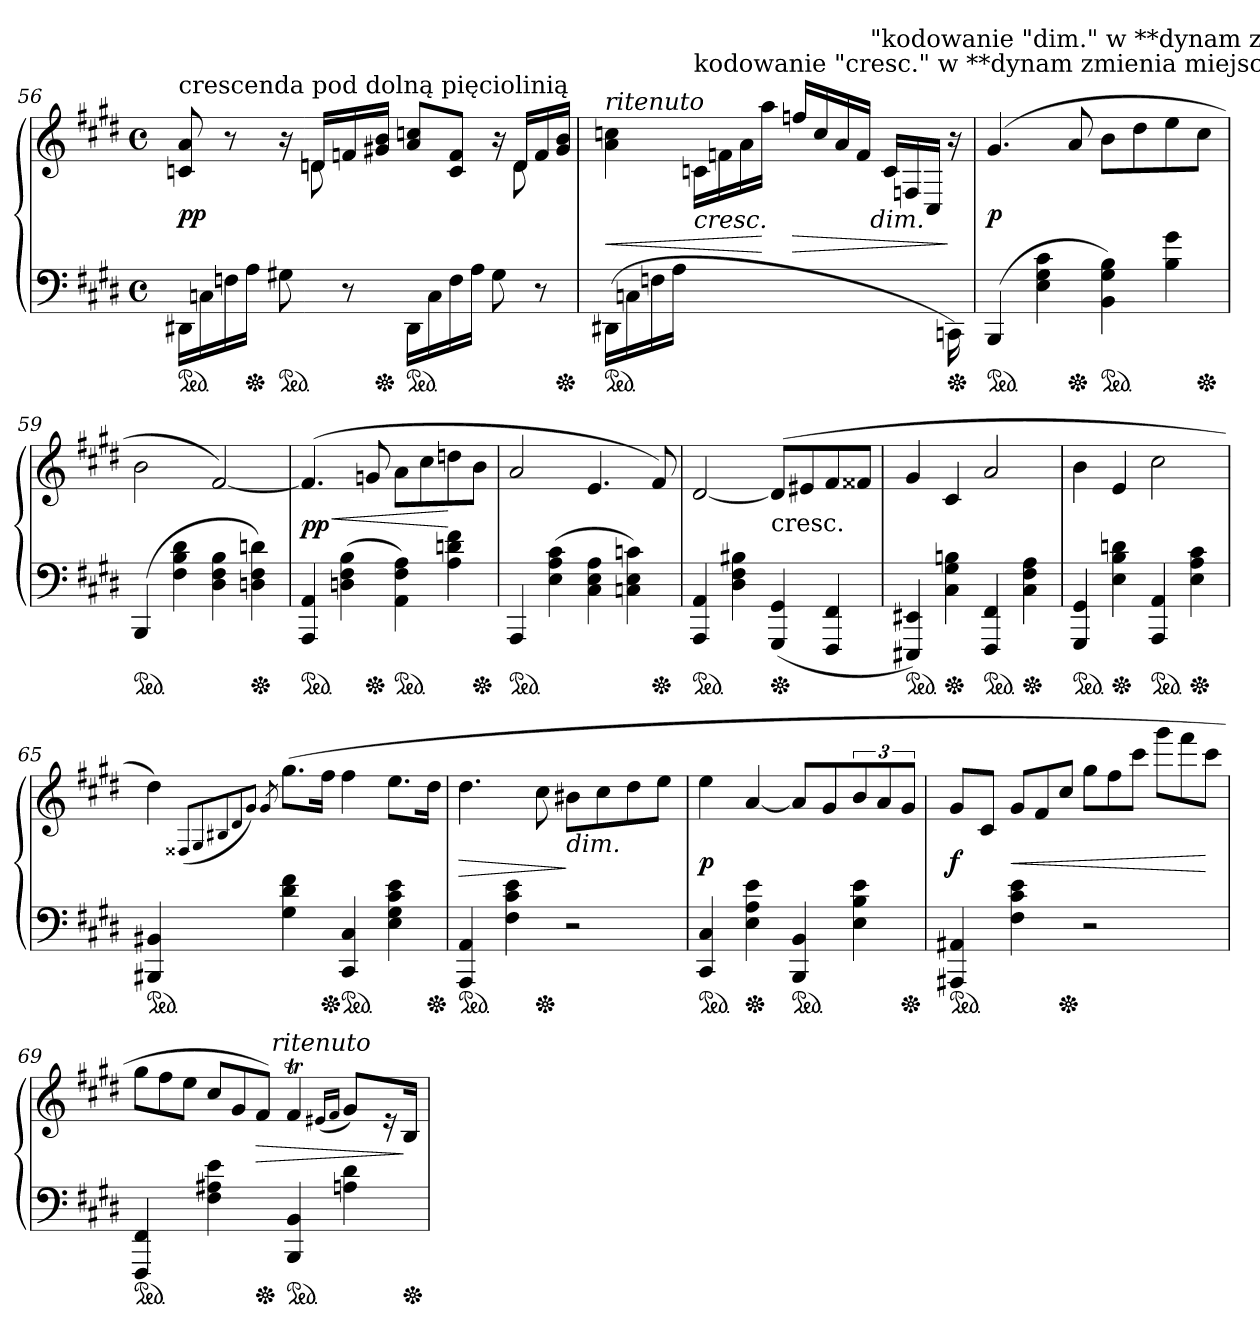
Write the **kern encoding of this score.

**kern	**kern	**dynam
*part1	*part1	*part1
*staff2	*staff1	*staff1/2
*clefF4	*clefG2	*
*k[f#c#g#d#]	*k[f#c#g#d#]	*
*M4/4	*M4/4	*
*met(c)	*met(c)	*
=56	=56	=56
*	*^	*
!	!LO:TX:a:t=crescenda pod dolną pięciolinią	!	!
*ped	*	*	*
16DD#X\LL	8cn 8a	4rAyy	pp
16Cn	.	.	.
16Fn	8r	.	.
!LO:TX:b:t=łuk kończy się na 8f 8c w prawej ręce	!	!	!
*Xped	*	*	*
16AJJ	.	.	.
*ped	*	*	*
8G#X	16r	16rAyy	.
.	16dnLL	8dn	.
8r	16fn	.	.
*Xped	*	*	*
.	16g#X 16bJJ	16rcyy	.
!LO:TX:b:t=łuk do 4a 4cc w t. 57 (prawa ręka)	!	!	!
*ped	*	*	*
16DD#\LL	8a 8ccnL	4rcyy	.
16C	.	.	.
16F	8c 8fJ	.	.
16AJJ	.	.	.
8G#	16r	16rcyy	.
.	16dLL	8d	.
8r	16f	.	.
*Xped	*	*	*
.	16g# 16bJJ	16rcyy	.
=57	=57	=57	=57
!	!LO:TX:a:i:t=ritenuto	!	!
!LO:TX:b:t=łuk obejmuje także partię prawej ręki	!	!	!
*ped	*	*	*
(>16DD#X\LL	4a 4ccn	2ryy	<
16Cn	.	.	.
16Fn	.	.	.
16AJJ	.	.	.
!	!LO:TX:b:i:t=cresc.	!	!
!	!LO:TX:a:t=kodowanie "cresc." w **dynam zmienia miejsce graficznego oznaczenia	!	!
2rAyy	16cnLL	.	.
.	16fn	.	.
.	16a	.	.
.	16aaJJ	.	[
.	16ffn/LL	8..ryy	>
.	16cc	.	.
.	16a	.	.
.	16fJJ	.	.
!	!	!LO:TX:b:i:t=dim.	!
!	!	!LO:TX:a:t="kodowanie "dim." w **dynam zmienia miejsce graficznego oznaczenia	!
.	.	4ryy	.
8.ryy	16cLL	.	.
.	16Fn	.	.
.	16C#/JJ	.	.
*Xped	*	*	*
16CCn\)	16r	.	]
.	.	32ryy	.
=58	=58	=58	=58
!	!LO:TX:a:B:t=in tempo	!	!
*	*v	*v	*
*ped	*	*
(>4BBB	(>4.g#	p
4E 4G# 4c#	.	.
*Xped	*	*
.	8a	.
*ped	*	*
4BB 4G# 4B)	8bL	.
.	8dd#	.
4B 4g#	8ee	.
*Xped	*	*
.	8cc#J	.
=59	=59	=59
*ped	*	*
(>4BBB	2b	.
4F# 4B 4d#	.	.
4D# 4F# 4B	[2f#)	.
*Xped	*	*
4Dn 4F# 4dn)	.	.
=60	=60	=60
*ped	*	*
4AAA 4AA	(>4.f#]	< pp
(>4Dn 4F# 4B	.	.
*Xped	*	*
.	8gn	.
*ped	*	*
4AA 4F# 4A)	8aL	.
.	8cc#	.
4A 4dn 4f#	8ddn	[
*Xped	*	*
.	8bJ	.
=61	=61	=61
*ped	*	*
4AAA	2a	.
(>4E 4A 4c#	.	.
4C# 4E 4A	4.e	.
4Cn 4E 4cn)	.	.
*Xped	*	*
.	8f#)	.
=62	=62	=62
*ped	*	*
4AAA 4AA	[2d#	.
4D# 4F# 4B#X	.	.
!	!LO:TX:c:t=cresc.	!
*Xped	*	*
(<4GGG# 4GG#	(>8d#L]	.
.	8e#X	.
4FFF# 4FF#	8f#	.
.	8f##XJ	.
=63	=63	=63
*ped	*	*
4EEE#X 4EE#X)	4g#	.
*Xped	*	*
4C# 4G# 4Bn	4c#	.
*ped	*	*
4FFF# 4FF#	2a	.
*Xped	*	*
4C# 4F# 4A	.	.
=64	=64	=64
*ped	*	*
4GGG# 4GG#	4b	.
*Xped	*	*
4E 4B 4dn	4e	.
*ped	*	*
4AAA 4AA	2cc#	.
*Xped	*	*
4E 4A 4c#	.	.
=65	=65	=65
*ped	*	*
4BBB#X 4BB#X	4dd#)	.
.	(<8qF##X/L	.
.	8qG#/	.
.	8qB#X/	.
.	8qd#/	.
.	8qg#/J)	.
.	8qg#/	.
4G# 4d# 4f#	(>8.gg#L	.
*Xped	*	*
.	16ff#Jk	.
*ped	*	*
4CC# 4C#	4ff#	.
4E 4G# 4c# 4e	8.eeL	.
*Xped	*	*
.	16dd#Jk	.
=66	=66	=66
*ped	*	*
4AAA 4AA	4.dd#	>
4F# 4c# 4e	.	.
*Xped	*	*
.	8cc#	.
!	!LO:TX:b:i:t=dim.	!
2r	8b#XL	]
.	8cc#	.
.	8dd#	.
.	8eeJ	.
=67	=67	=67
*ped	*	*
4CC# 4C#	4ee	p
*Xped	*	*
4E 4A 4e	[4a	.
*ped	*	*
4BBB 4BB	8aL]	.
.	8g#	.
4E 4B 4e	12b	.
.	12a	.
*Xped	*	*
.	12g#J	.
=68	=68	=68
*ped	*	*
4AAA#X 4AA#X	8g#L	f
.	8c#J	.
*	*Xtuplet	*
4F# 4c# 4e	12g#L	<
.	12f#	.
*Xped	*	*
.	12cc#J	.
2r	12gg#L	.
.	12ff#	.
.	12ccc#J	.
.	12ggg#L	.
.	12fff#	.
.	12ccc#J	[
=69	=69	=69
*	*^	*
*ped	*	*	*
4FFF# 4FF#	12gg#L	3ryy	.
.	12ff#	.	.
.	12eeJ	.	.
4F# 4A#X 4e	12cc#L	.	.
.	12g#	12.ryy	.
*Xped	*	*	*
.	12f#J)	.	>
!	!	!LO:TX:a:i:t=ritenuto	!
.	.	3ryy	.
*ped	*	*	*
4BBB 4BB	4f#T	.	.
.	(<16qe#X/LL	.	.
.	16qf#/JJ	.	.
4An 4d#	8g#L)	.	.
.	.	6ryy	.
.	16r	.	.
*Xped	*	*	*
.	16BJk	.	]
.	.	24ryy	.
*	*v	*v	*
=	=	=
*-	*-	*-
